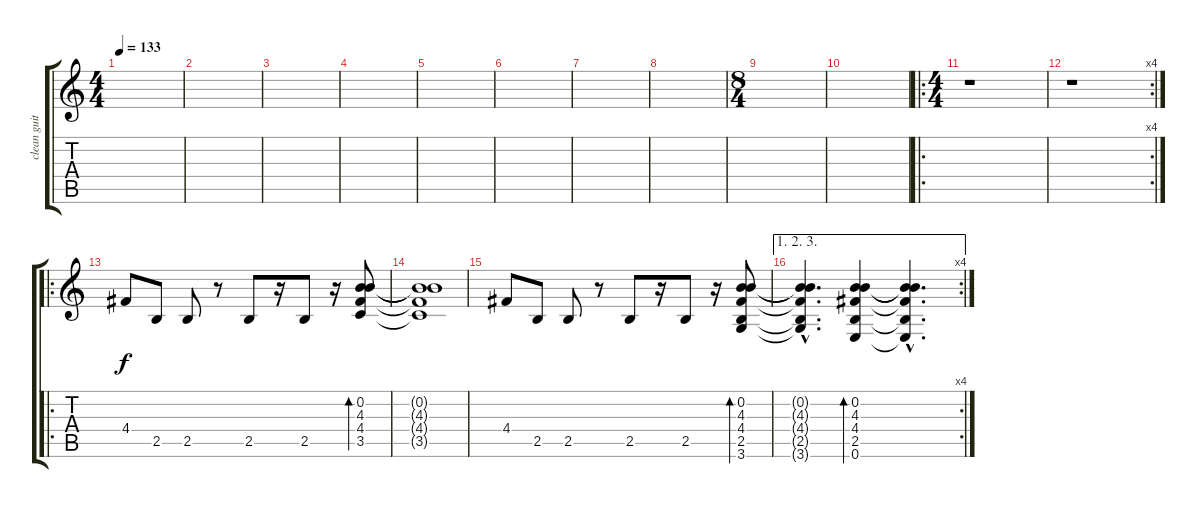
\track ("clean guitar" "clean guit") {instrument electricguitarjazz}
\staff {score tabs}
\tuning (E4 B3 G3 D3 A2 E2) {hide}
\ts (4 4)
\tempo 133
\clef g2
\ks c
|
|
|
|
|
|
|
|
\ts (8 4)
|
|
\ro
\ts (4 4)
r.1 |
\rc 4
r.1 |
\ro
4.4.8 2.5.8 2.5.8 r.8 2.5.8 r.16 2.5.8 r.16 (0.2 4.3 4.4 3.5).8{bd 240} |
(0.2{t} 4.3{t} 4.4{t} 3.5{t}).1 |
4.4.8 2.5.8 2.5.8 r.8 2.5.8 r.16 2.5.8 r.16 (0.2 4.3 4.4 2.5 3.6).8{bd 240} |
\ae (1 2 3)
\rc 4
(0.2{hac t} 4.3{hac t} 4.4{hac t} 2.5{hac t} 3.6{hac t}).4{d} (0.2 4.3 4.4 2.5 0.6).4{bd 240} (0.2{hac t} 4.3{hac t} 4.4{hac t} 2.5{hac t} 0.6{hac t}).4{d}
